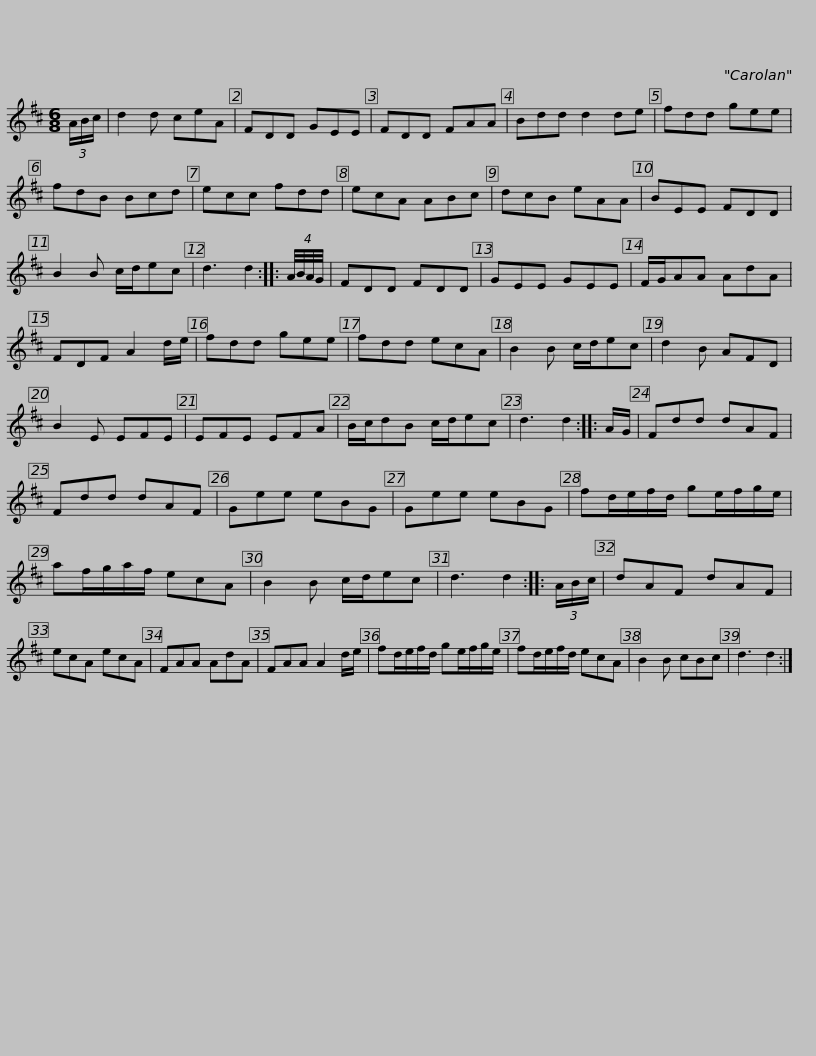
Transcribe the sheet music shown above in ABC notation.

X:1
L:1/8
M:6/8
I:linebreak $
K:D
V:1 treble
V:1
 (3A/B/c/ | d2 d ceA | FDD GEE | FDD FAA | Bdd d2 de | %5
 fdd gee | fdB Bcd | ecc fdd |$ ecA ABc | dcB eAA | %10
 BEE FDD | B2 B c/d/ec | d3 d2 :: (4:3:4A/4B/4A/4G/4 | FDD FDD | %15
 GEE GEE |$ F/G/AA AdA | FDF A2 d/e/ | fdd gee | fdd ecA | %20
 B2 B c/d/ec | d2 B AFD | B2 E EFE |$ EFE EFA | B/c/dB c/d/ec | %25
 d3 d2 :: A/G/ | Fdd dAF | Fdd dAF | Gee eBG | %30
 Gee eBG |$ fd/e/f/d/ ge/f/g/e/ | af/g/a/f/ ecA | B2 B c/d/ec | d3 d2 :: %35
 (3A/B/c/ | dAF dAF | ecA ecA |$ FAA AdA | FAA A2 d/e/ | %40
 fd/e/f/d/ ge/f/g/e/ | fd/e/f/d/ ecA | B2 B cBc | d3 d2 :| %44
